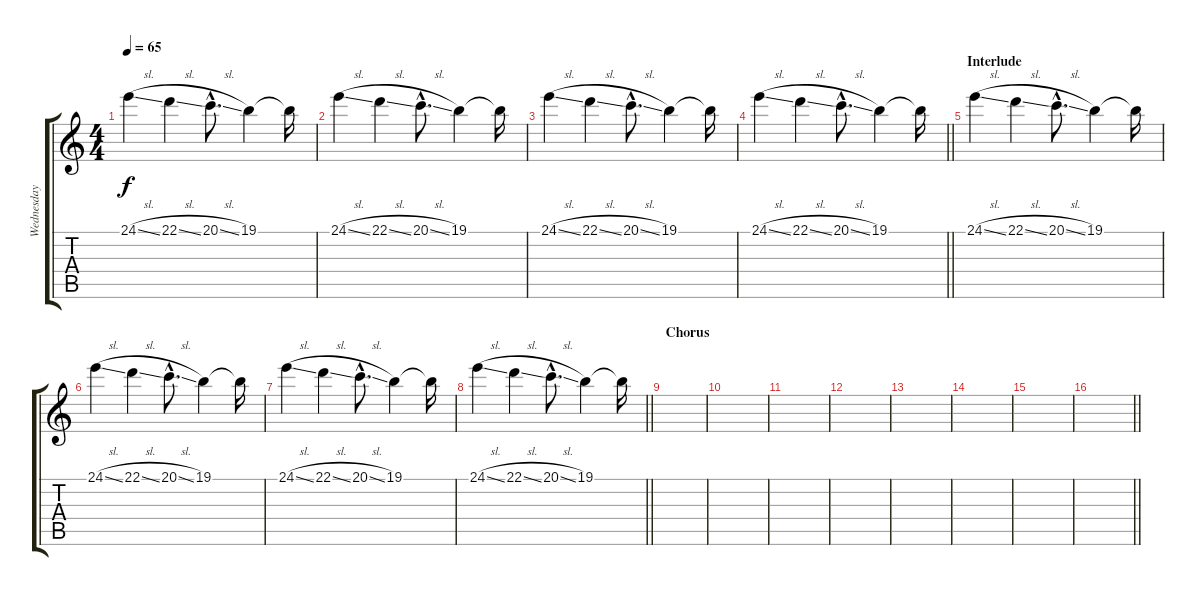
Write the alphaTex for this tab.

\track ("Wednesday 13 - Keyboards" "Wednesday ") {instrument whistle}
\staff {score tabs}
\tuning (E4 B3 G3 D3 A2 E2) {hide}
\ts (4 4)
\tempo 65
\clef g2
\ks c
24.1{sl}.4{dy f} 22.1{sl}.4 20.1{sl hac}.8{d} 19.1.4 19.1{t}.16 |
24.1{sl}.4 22.1{sl}.4 20.1{sl hac}.8{d} 19.1.4 19.1{t}.16 |
24.1{sl}.4 22.1{sl}.4 20.1{sl hac}.8{d} 19.1.4 19.1{t}.16 |
\barLineRight lightlight
24.1{sl}.4 22.1{sl}.4 20.1{sl hac}.8{d} 19.1.4 19.1{t}.16 |
\section ("" "Interlude")
24.1{sl}.4 22.1{sl}.4 20.1{sl hac}.8{d} 19.1.4 19.1{t}.16 |
24.1{sl}.4 22.1{sl}.4 20.1{sl hac}.8{d} 19.1.4 19.1{t}.16 |
24.1{sl}.4 22.1{sl}.4 20.1{sl hac}.8{d} 19.1.4 19.1{t}.16 |
\barLineRight lightlight
24.1{sl}.4 22.1{sl}.4 20.1{sl hac}.8{d} 19.1.4 19.1{t}.16 |
\section ("" "Chorus")
|
|
|
|
|
|
|
\barLineRight lightlight
